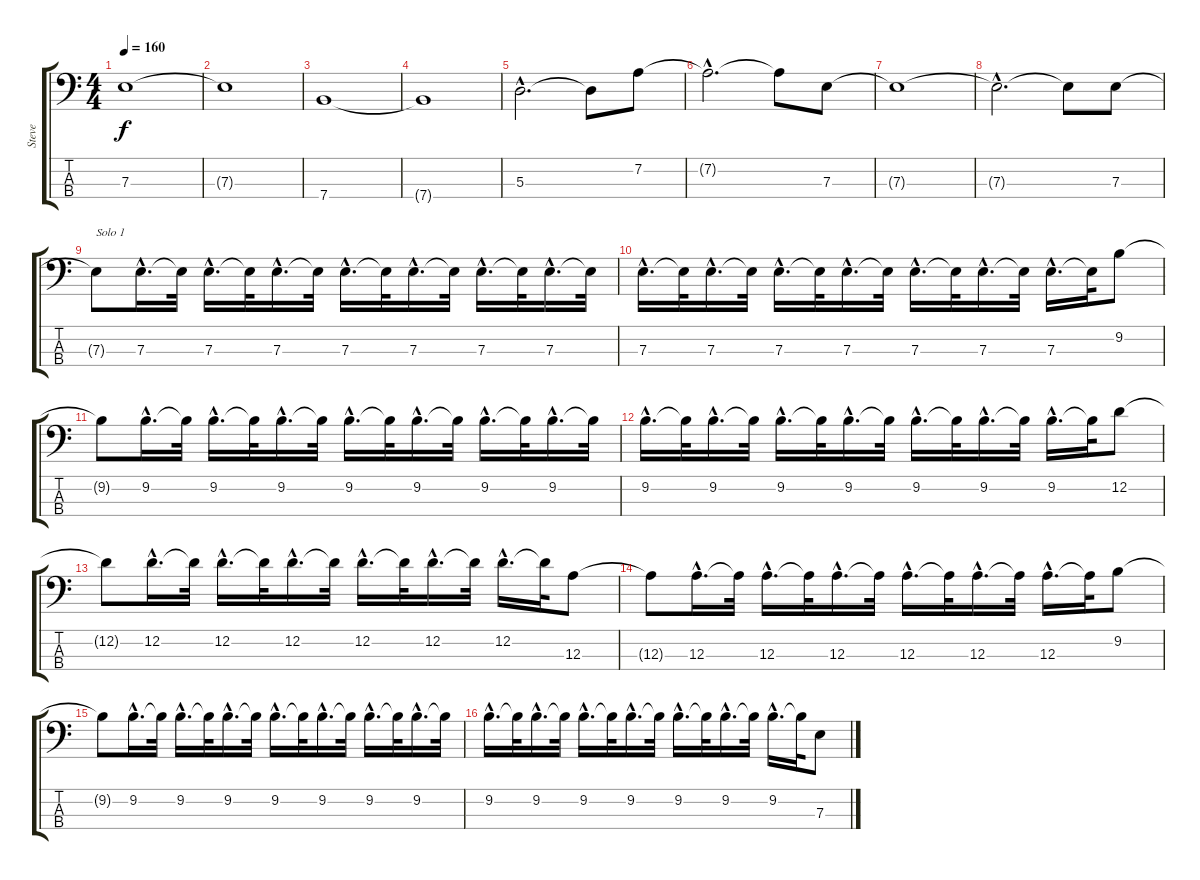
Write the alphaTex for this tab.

\track ("Steve" "Steve") {instrument electricbassfinger}
\staff {score tabs}
\tuning (G2 D2 A1 E1) {hide}
\ts (4 4)
\tempo 160
\clef f4
\ks c
7.3{t}.1{dy f} |
7.3{t}.1 |
7.4.1 |
7.4{t}.1 |
5.3{hac}.2{d} 5.3{t}.8 7.2.8 |
7.2{hac t}.2{d} 7.2{t}.8 7.3.8 |
7.3{t}.1 |
7.3{hac t}.2{d} 7.3{t}.8 7.3.8 |
7.3{t}.8{txt "Solo 1"} 7.3{hac}.16{d} 7.3{t}.32 7.3{hac}.16{d} 7.3{t}.32 7.3{hac}.16{d} 7.3{t}.32 7.3{hac}.16{d} 7.3{t}.32 7.3{hac}.16{d} 7.3{t}.32 7.3{hac}.16{d} 7.3{t}.32 7.3{hac}.16{d} 7.3{t}.32 |
7.3{hac}.16{d} 7.3{t}.32 7.3{hac}.16{d} 7.3{t}.32 7.3{hac}.16{d} 7.3{t}.32 7.3{hac}.16{d} 7.3{t}.32 7.3{hac}.16{d} 7.3{t}.32 7.3{hac}.16{d} 7.3{t}.32 7.3{hac}.16{d} 7.3{t}.32 9.2.8 |
9.2{t}.8 9.2{hac}.16{d} 9.2{t}.32 9.2{hac}.16{d} 9.2{t}.32 9.2{hac}.16{d} 9.2{t}.32 9.2{hac}.16{d} 9.2{t}.32 9.2{hac}.16{d} 9.2{t}.32 9.2{hac}.16{d} 9.2{t}.32 9.2{hac}.16{d} 9.2{t}.32 |
9.2{hac}.16{d} 9.2{t}.32 9.2{hac}.16{d} 9.2{t}.32 9.2{hac}.16{d} 9.2{t}.32 9.2{hac}.16{d} 9.2{t}.32 9.2{hac}.16{d} 9.2{t}.32 9.2{hac}.16{d} 9.2{t}.32 9.2{hac}.16{d} 9.2{t}.32 12.2.8 |
12.2{t}.8 12.2{hac}.16{d} 12.2{t}.32 12.2{hac}.16{d} 12.2{t}.32 12.2{hac}.16{d} 12.2{t}.32 12.2{hac}.16{d} 12.2{t}.32 12.2{hac}.16{d} 12.2{t}.32 12.2{hac}.16{d} 12.2{t}.32 12.3.8 |
12.3{t}.8 12.3{hac}.16{d} 12.3{t}.32 12.3{hac}.16{d} 12.3{t}.32 12.3{hac}.16{d} 12.3{t}.32 12.3{hac}.16{d} 12.3{t}.32 12.3{hac}.16{d} 12.3{t}.32 12.3{hac}.16{d} 12.3{t}.32 9.2.8 |
9.2{t}.8 9.2{hac}.16{d} 9.2{t}.32 9.2{hac}.16{d} 9.2{t}.32 9.2{hac}.16{d} 9.2{t}.32 9.2{hac}.16{d} 9.2{t}.32 9.2{hac}.16{d} 9.2{t}.32 9.2{hac}.16{d} 9.2{t}.32 9.2{hac}.16{d} 9.2{t}.32 |
9.2{hac}.16{d} 9.2{t}.32 9.2{hac}.16{d} 9.2{t}.32 9.2{hac}.16{d} 9.2{t}.32 9.2{hac}.16{d} 9.2{t}.32 9.2{hac}.16{d} 9.2{t}.32 9.2{hac}.16{d} 9.2{t}.32 9.2{hac}.16{d} 9.2{t}.32 7.3.8
